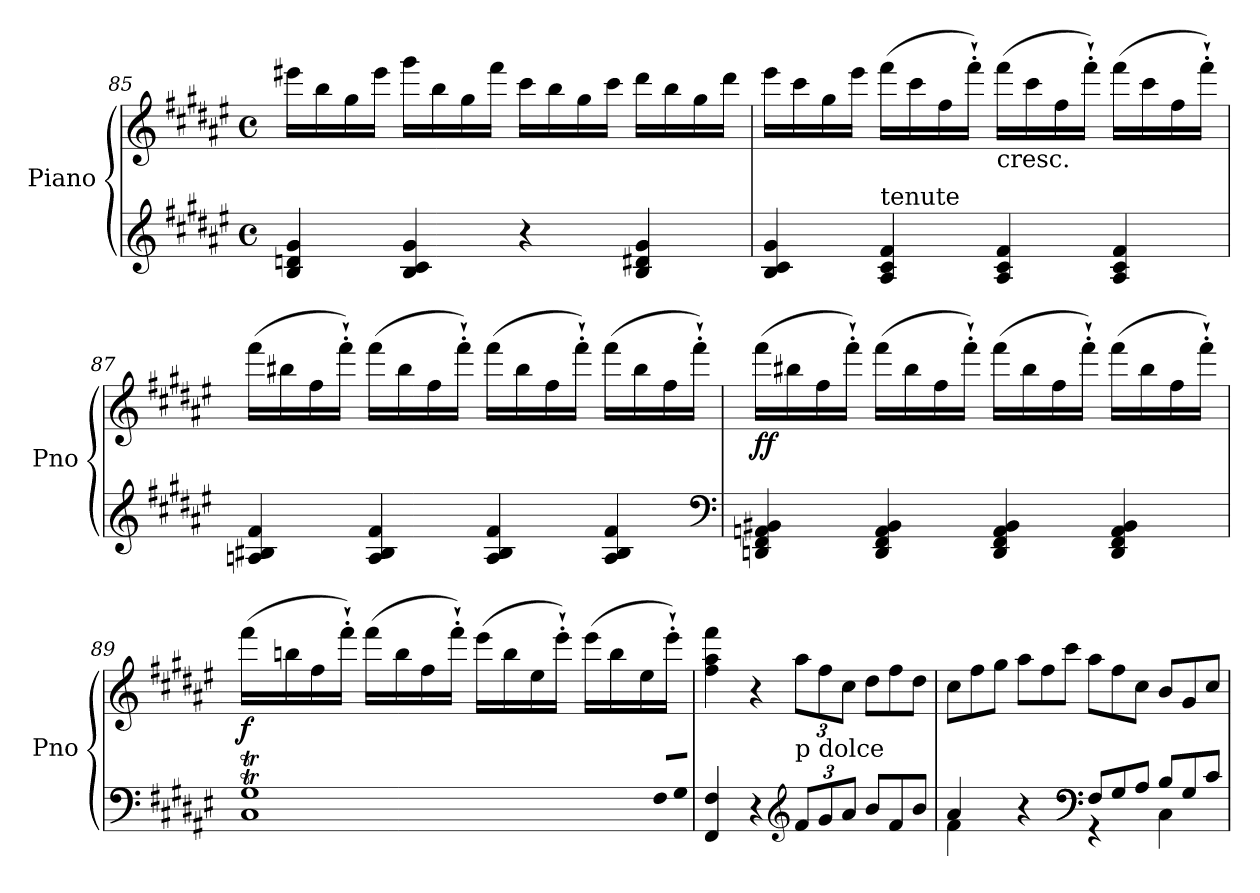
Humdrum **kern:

**kern	**kern	**dynam
*part1	*part1	*part1
*staff2	*staff1	*staff1/2
*I"Piano	*	*
*I'Pno	*	*
*clefG2	*clefG2	*
*k[f#c#g#d#a#e#]	*k[f#c#g#d#a#e#]	*
*F#:	*F#:	*
*M4/4	*M4/4	*
*met(c)	*met(c)	*
=85	=85	=85
4B/ 4dn/ 4g#/	16eee#X\LL	.
.	16bb\	.
.	16gg#\	.
.	16eee#\JJ	.
4B/ 4c#/ 4g#/	16ggg#\LL	.
.	16bb\	.
.	16gg#\	.
.	16fff#\JJ	.
4r	16ccc#\LL	.
.	16bb\	.
.	16gg#\	.
.	16ccc#\JJ	.
4B/ 4d#X/ 4g#/	16ddd#\LL	.
.	16bb\	.
.	16gg#\	.
.	16ddd#\JJ	.
=86	=86	=86
4B/ 4c#/ 4g#/	16eee#\LL	.
.	16ccc#\	.
.	16gg#\	.
.	16eee#\JJ	.
!LO:TX:a:t=tenute	!	!
4A#/ 4c#/ 4f#/	(16fff#\LL	.
.	16ccc#\	.
.	16ff#\	.
.	16fff#`'\JJ)	.
!	!LO:TX:b:t=cresc.	!
4A#/ 4c#/ 4f#/	(16fff#\LL	.
.	16ccc#\	.
.	16ff#\	.
.	16fff#`'\JJ)	.
4A#/ 4c#/ 4f#/	(16fff#\LL	.
.	16ccc#\	.
.	16ff#\	.
.	16fff#`'\JJ)	.
!!LO:LB:g=z
=87	=87	=87
4An/ 4B#X/ 4f#/	(16fff#\LL	.
.	16bb#X\	.
.	16ff#\	.
.	16fff#`'\JJ)	.
4A/ 4B#/ 4f#/	(16fff#\LL	.
.	16bb#\	.
.	16ff#\	.
.	16fff#`'\JJ)	.
4A/ 4B#/ 4f#/	(16fff#\LL	.
.	16bb#\	.
.	16ff#\	.
.	16fff#`'\JJ)	.
4A/ 4B#/ 4f#/	(16fff#\LL	.
.	16bb#\	.
.	16ff#\	.
.	16fff#`'\JJ)	.
*clefF4	*	*
=88	=88	=88
!	!	!LO:DY:b
4DDn/ 4FF#/ 4AAn/ 4BB#X/	(16fff#\LL	ff
.	16bb#X\	.
.	16ff#\	.
.	16fff#`'\JJ)	.
4DD/ 4FF#/ 4AA/ 4BB#/	(16fff#\LL	.
.	16bb#\	.
.	16ff#\	.
.	16fff#`'\JJ)	.
4DD/ 4FF#/ 4AA/ 4BB#/	(16fff#\LL	.
.	16bb#\	.
.	16ff#\	.
.	16fff#`'\JJ)	.
4DD/ 4FF#/ 4AA/ 4BB#/	(16fff#\LL	.
.	16bb#\	.
.	16ff#\	.
.	16fff#`'\JJ)	.
!!LO:PB:g=z
=89	=89	=89
*^	*	*
*	*Xtuplet	*	*
!	!LO:N:vis=16	!	!LO:DY:b
1C#T 1G#T	1920%83G#yy	(16fff#\LL	f
!	!LO:N:vis=16	!	!
.	1920%83A#Xyy	.	.
.	.	16bbn\	.
!	!LO:N:vis=16	!	!
.	1920%83G#yy	.	.
.	.	16ff#\	.
!	!LO:N:vis=16	!	!
.	1920%83A#yy	.	.
!	!LO:N:vis=16	!	!
.	1920%83G#yy	.	.
.	.	16fff#`'\JJ)	.
!	!LO:N:vis=16	!	!
.	1920%83A#yy	.	.
.	.	(16fff#\LL	.
!	!LO:N:vis=16	!	!
.	1920%83G#yy	.	.
!	!LO:N:vis=16	!	!
.	1920%83A#yy	.	.
.	.	16bb\	.
!	!LO:N:vis=16	!	!
.	1920%83G#yy	.	.
.	.	16ff#\	.
!	!LO:N:vis=16	!	!
.	1920%83A#yy	.	.
!	!LO:N:vis=16	!	!
.	1920%83G#yy	.	.
.	.	16fff#`'\JJ)	.
!	!LO:N:vis=16	!	!
.	1920%83A#yy	.	.
.	.	(16eee#\LL	.
!	!LO:N:vis=16	!	!
.	1920%83G#yy	.	.
!	!LO:N:vis=16	!	!
.	1920%83A#yy	.	.
.	.	16bb\	.
!	!LO:N:vis=16	!	!
.	1920%83G#yy	.	.
.	.	16ee#\	.
!	!LO:N:vis=16	!	!
.	1920%83A#yy	.	.
.	.	16eee#`'\JJ)	.
!	!LO:N:vis=16	!	!
.	1920%83G#yy	.	.
!	!LO:N:vis=16	!	!
.	1920%83A#yy	.	.
.	.	(16eee#\LL	.
!	!LO:N:vis=16	!	!
.	1920%83G#yy	.	.
.	.	16bb\	.
!	!LO:N:vis=16	!	!
.	1920%83A#yy	.	.
!	!LO:N:vis=16	!	!
.	1920%83G#yy	.	.
.	.	16ee#\	.
!	!LO:N:vis=16	!	!
.	1920%83F#/LL	.	.
.	.	16eee#`'\JJ)	.
!	!LO:N:vis=16	!	!
.	1920%83G#/JJ	.	.
.	1920%11ryy	.	.
*v	*v	*	*
=90	=90	=90
4FF#/ 4F#/	4ff#\ 4aa#\ 4fff#\	.
4r	4r	.
*clefG2	*	*
*tuplet	*	*
*Xbrackettup	*Xbrackettup	*
!	!LO:TX:b:t=p dolce	!
12f#/L	12aa#\L	.
12g#/	12ff#\	.
12a#/J	12cc#\J	.
*Xtuplet	*Xtuplet	*
12b/L	12dd#\L	.
12f#/	12ff#\	.
12b/J	12dd#\J	.
=91	=91	=91
*^	*	*
4a#/	4f#\	12cc#\L	.
.	.	12ff#\	.
.	.	12gg#\J	.
4r	4ryy	12aa#\L	.
.	.	12ff#\	.
.	.	12ccc#\J	.
*clefF4	*	*	*
12F#/L	4rGG	12aa#\L	.
12G#/	.	12ff#\	.
12A#/J	.	12cc#\J	.
12B/L	4C#\	12b/L	.
12G#/	.	12g#/	.
12c#/J	.	12cc#/J	.
*v	*v	*	*
=	=	=
*-	*-	*-
